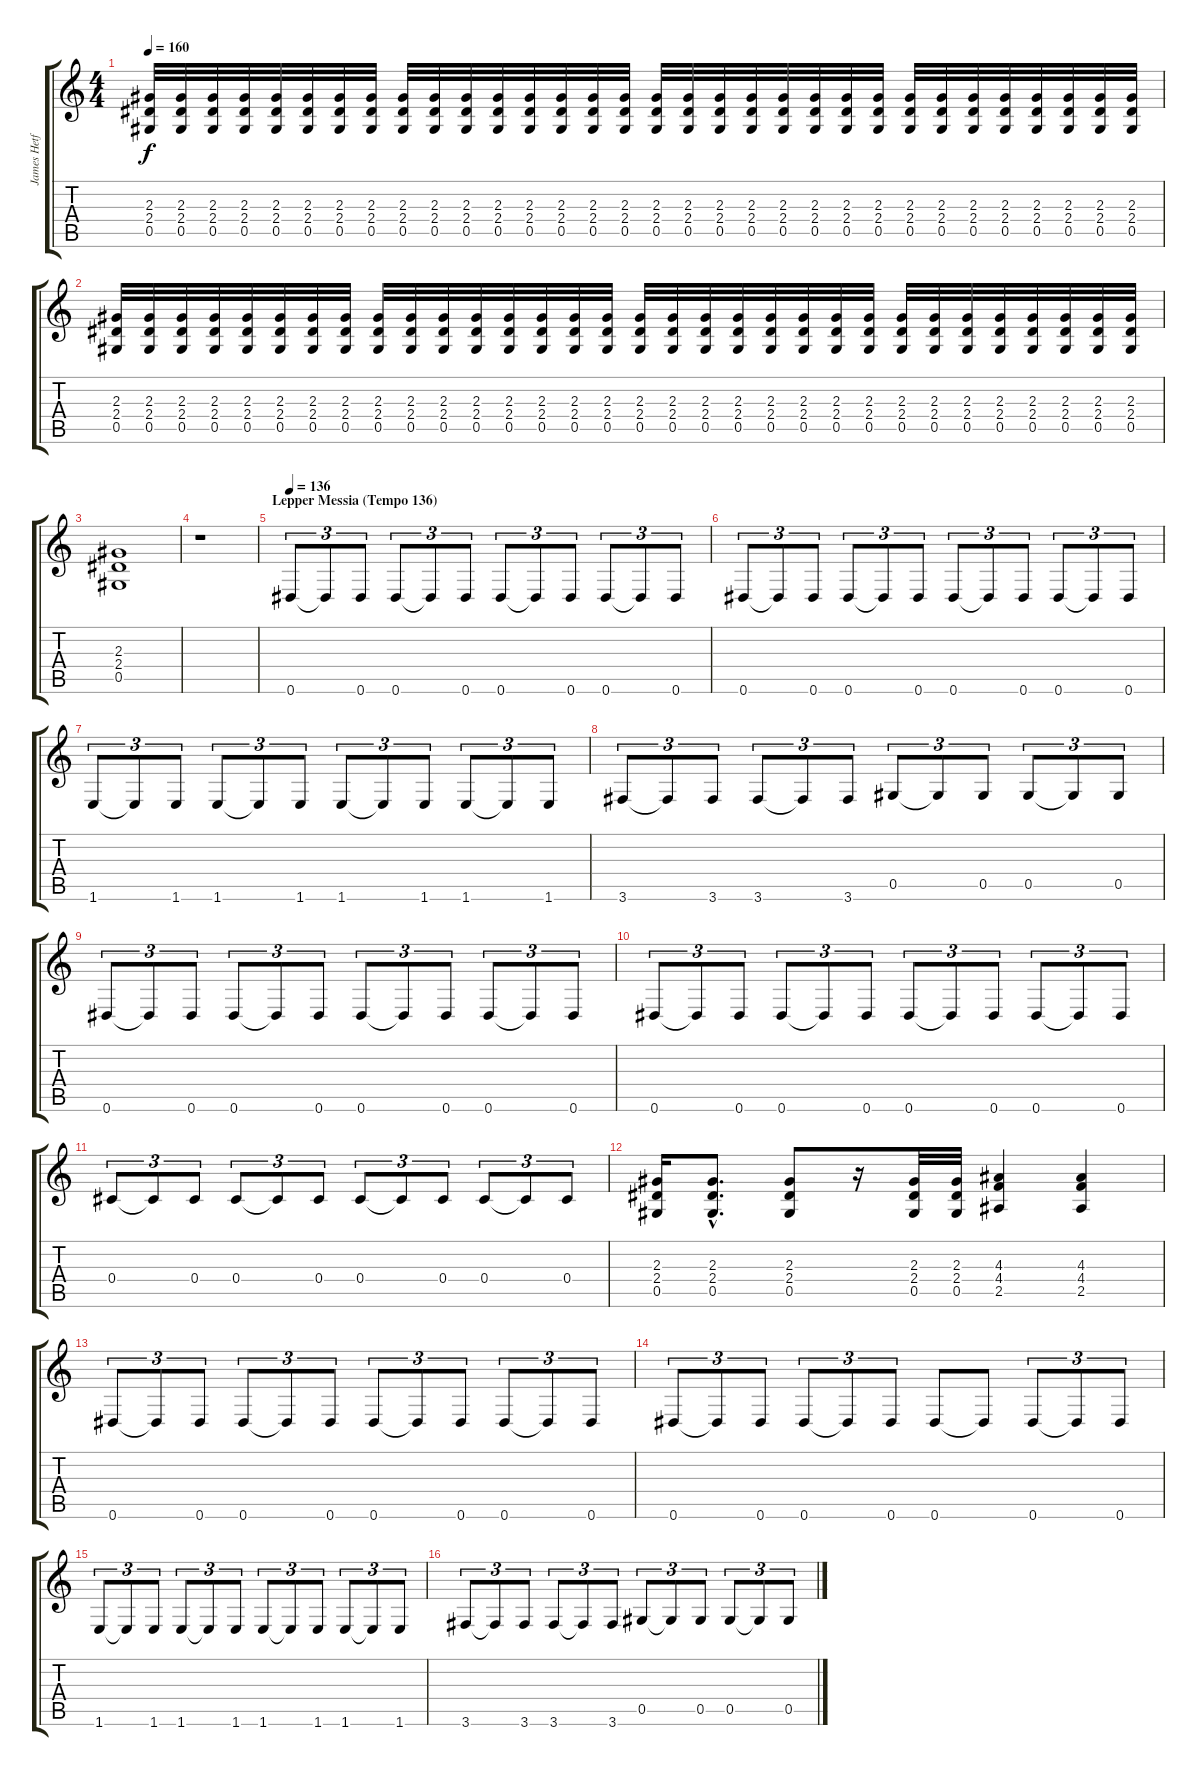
\track ("James Hetfield (Distortion Guitar)" "James Hetf") {instrument distortionguitar}
\staff {score tabs}
\tuning (Eb4 Bb3 Gb3 Db3 Ab2 Eb2) {hide}
\ts (4 4)
\tempo 160
\clef g2
\ks c
(2.3 2.4 0.5).32{dy f} (2.3 2.4 0.5).32 (2.3 2.4 0.5).32 (2.3 2.4 0.5).32 (2.3 2.4 0.5).32 (2.3 2.4 0.5).32 (2.3 2.4 0.5).32 (2.3 2.4 0.5).32 (2.3 2.4 0.5).32 (2.3 2.4 0.5).32 (2.3 2.4 0.5).32 (2.3 2.4 0.5).32 (2.3 2.4 0.5).32 (2.3 2.4 0.5).32 (2.3 2.4 0.5).32 (2.3 2.4 0.5).32 (2.3 2.4 0.5).32 (2.3 2.4 0.5).32 (2.3 2.4 0.5).32 (2.3 2.4 0.5).32 (2.3 2.4 0.5).32 (2.3 2.4 0.5).32 (2.3 2.4 0.5).32 (2.3 2.4 0.5).32 (2.3 2.4 0.5).32 (2.3 2.4 0.5).32 (2.3 2.4 0.5).32 (2.3 2.4 0.5).32 (2.3 2.4 0.5).32 (2.3 2.4 0.5).32 (2.3 2.4 0.5).32 (2.3 2.4 0.5).32 |
(2.3 2.4 0.5).32 (2.3 2.4 0.5).32 (2.3 2.4 0.5).32 (2.3 2.4 0.5).32 (2.3 2.4 0.5).32 (2.3 2.4 0.5).32 (2.3 2.4 0.5).32 (2.3 2.4 0.5).32 (2.3 2.4 0.5).32 (2.3 2.4 0.5).32 (2.3 2.4 0.5).32 (2.3 2.4 0.5).32 (2.3 2.4 0.5).32 (2.3 2.4 0.5).32 (2.3 2.4 0.5).32 (2.3 2.4 0.5).32 (2.3 2.4 0.5).32 (2.3 2.4 0.5).32 (2.3 2.4 0.5).32 (2.3 2.4 0.5).32 (2.3 2.4 0.5).32 (2.3 2.4 0.5).32 (2.3 2.4 0.5).32 (2.3 2.4 0.5).32 (2.3 2.4 0.5).32 (2.3 2.4 0.5).32 (2.3 2.4 0.5).32 (2.3 2.4 0.5).32 (2.3 2.4 0.5).32 (2.3 2.4 0.5).32 (2.3 2.4 0.5).32 (2.3 2.4 0.5).32 |
(2.3 2.4 0.5).1 |
r.1 |
\section ("" "Lepper Messia (Tempo 136)")
\tempo 136
0.6.8{tu (3 2)} 0.6{t}.8{tu (3 2)} 0.6.8{tu (3 2)} 0.6.8{tu (3 2)} 0.6{t}.8{tu (3 2)} 0.6.8{tu (3 2)} 0.6.8{tu (3 2)} 0.6{t}.8{tu (3 2)} 0.6.8{tu (3 2)} 0.6.8{tu (3 2)} 0.6{t}.8{tu (3 2)} 0.6.8{tu (3 2)} |
0.6.8{tu (3 2)} 0.6{t}.8{tu (3 2)} 0.6.8{tu (3 2)} 0.6.8{tu (3 2)} 0.6{t}.8{tu (3 2)} 0.6.8{tu (3 2)} 0.6.8{tu (3 2)} 0.6{t}.8{tu (3 2)} 0.6.8{tu (3 2)} 0.6.8{tu (3 2)} 0.6{t}.8{tu (3 2)} 0.6.8{tu (3 2)} |
1.6.8{tu (3 2)} 1.6{t}.8{tu (3 2)} 1.6.8{tu (3 2)} 1.6.8{tu (3 2)} 1.6{t}.8{tu (3 2)} 1.6.8{tu (3 2)} 1.6.8{tu (3 2)} 1.6{t}.8{tu (3 2)} 1.6.8{tu (3 2)} 1.6.8{tu (3 2)} 1.6{t}.8{tu (3 2)} 1.6.8{tu (3 2)} |
3.6.8{tu (3 2)} 3.6{t}.8{tu (3 2)} 3.6.8{tu (3 2)} 3.6.8{tu (3 2)} 3.6{t}.8{tu (3 2)} 3.6.8{tu (3 2)} 0.5.8{tu (3 2)} 0.5{t}.8{tu (3 2)} 0.5.8{tu (3 2)} 0.5.8{tu (3 2)} 0.5{t}.8{tu (3 2)} 0.5.8{tu (3 2)} |
0.6.8{tu (3 2)} 0.6{t}.8{tu (3 2)} 0.6.8{tu (3 2)} 0.6.8{tu (3 2)} 0.6{t}.8{tu (3 2)} 0.6.8{tu (3 2)} 0.6.8{tu (3 2)} 0.6{t}.8{tu (3 2)} 0.6.8{tu (3 2)} 0.6.8{tu (3 2)} 0.6{t}.8{tu (3 2)} 0.6.8{tu (3 2)} |
0.6.8{tu (3 2)} 0.6{t}.8{tu (3 2)} 0.6.8{tu (3 2)} 0.6.8{tu (3 2)} 0.6{t}.8{tu (3 2)} 0.6.8{tu (3 2)} 0.6.8{tu (3 2)} 0.6{t}.8{tu (3 2)} 0.6.8{tu (3 2)} 0.6.8{tu (3 2)} 0.6{t}.8{tu (3 2)} 0.6.8{tu (3 2)} |
0.4.8{tu (3 2)} 0.4{t}.8{tu (3 2)} 0.4.8{tu (3 2)} 0.4.8{tu (3 2)} 0.4{t}.8{tu (3 2)} 0.4.8{tu (3 2)} 0.4.8{tu (3 2)} 0.4{t}.8{tu (3 2)} 0.4.8{tu (3 2)} 0.4.8{tu (3 2)} 0.4{t}.8{tu (3 2)} 0.4.8{tu (3 2)} |
(2.3 2.4 0.5).16 (2.3{hac} 2.4{hac} 0.5{hac}).8{d} (2.3 2.4 0.5).8 r.16 (2.3 2.4 0.5).32 (2.3 2.4 0.5).32 (4.3 4.4 2.5).4 (4.3 4.4 2.5).4 |
0.6.8{tu (3 2)} 0.6{t}.8{tu (3 2)} 0.6.8{tu (3 2)} 0.6.8{tu (3 2)} 0.6{t}.8{tu (3 2)} 0.6.8{tu (3 2)} 0.6.8{tu (3 2)} 0.6{t}.8{tu (3 2)} 0.6.8{tu (3 2)} 0.6.8{tu (3 2)} 0.6{t}.8{tu (3 2)} 0.6.8{tu (3 2)} |
0.6.8{tu (3 2)} 0.6{t}.8{tu (3 2)} 0.6.8{tu (3 2)} 0.6.8{tu (3 2)} 0.6{t}.8{tu (3 2)} 0.6.8{tu (3 2)} 0.6.8 0.6{t}.8 0.6.8{tu (3 2)} 0.6{t}.8{tu (3 2)} 0.6.8{tu (3 2)} |
1.6.8{tu (3 2)} 1.6{t}.8{tu (3 2)} 1.6.8{tu (3 2)} 1.6.8{tu (3 2)} 1.6{t}.8{tu (3 2)} 1.6.8{tu (3 2)} 1.6.8{tu (3 2)} 1.6{t}.8{tu (3 2)} 1.6.8{tu (3 2)} 1.6.8{tu (3 2)} 1.6{t}.8{tu (3 2)} 1.6.8{tu (3 2)} |
3.6.8{tu (3 2)} 3.6{t}.8{tu (3 2)} 3.6.8{tu (3 2)} 3.6.8{tu (3 2)} 3.6{t}.8{tu (3 2)} 3.6.8{tu (3 2)} 0.5.8{tu (3 2)} 0.5{t}.8{tu (3 2)} 0.5.8{tu (3 2)} 0.5.8{tu (3 2)} 0.5{t}.8{tu (3 2)} 0.5.8{tu (3 2)}
